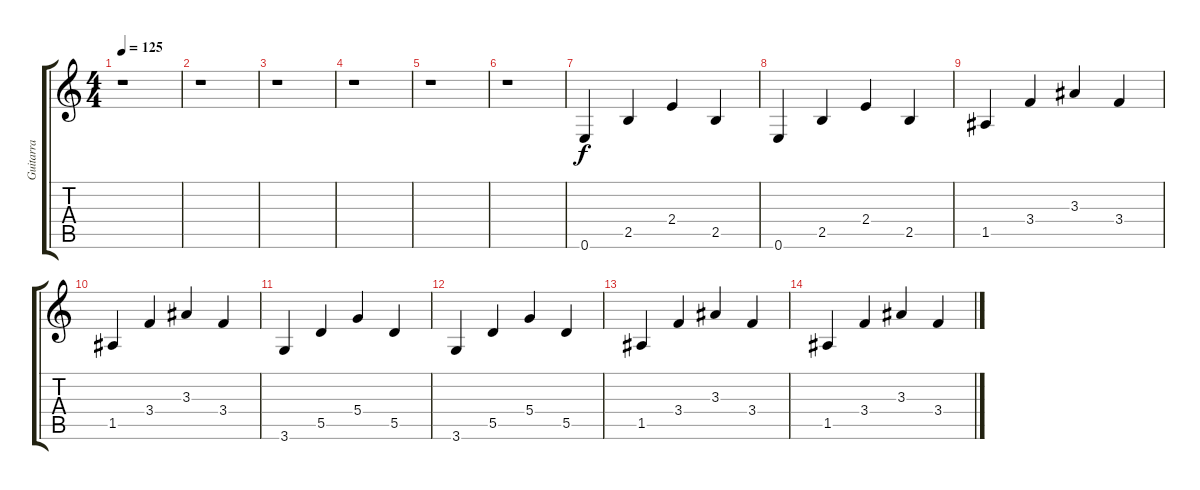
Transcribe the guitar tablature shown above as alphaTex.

\track ("Guitarra" "Guitarra") {instrument distortionguitar}
\staff {score tabs}
\tuning (E4 B3 G3 D3 A2 E2) {hide}
\ts (4 4)
\tempo 125
\clef g2
\ks c
r.1{dy f} |
r.1 |
r.1 |
r.1 |
r.1 |
r.1 |
0.6.4{instrument electricguitarclean} 2.5.4 2.4.4 2.5.4 |
0.6.4{instrument electricguitarclean} 2.5.4 2.4.4 2.5.4 |
1.5.4 3.4.4 3.3.4 3.4.4 |
1.5.4 3.4.4 3.3.4 3.4.4 |
3.6.4 5.5.4 5.4.4 5.5.4 |
3.6.4 5.5.4 5.4.4 5.5.4 |
1.5.4 3.4.4 3.3.4 3.4.4 |
1.5.4 3.4.4 3.3.4 3.4.4
